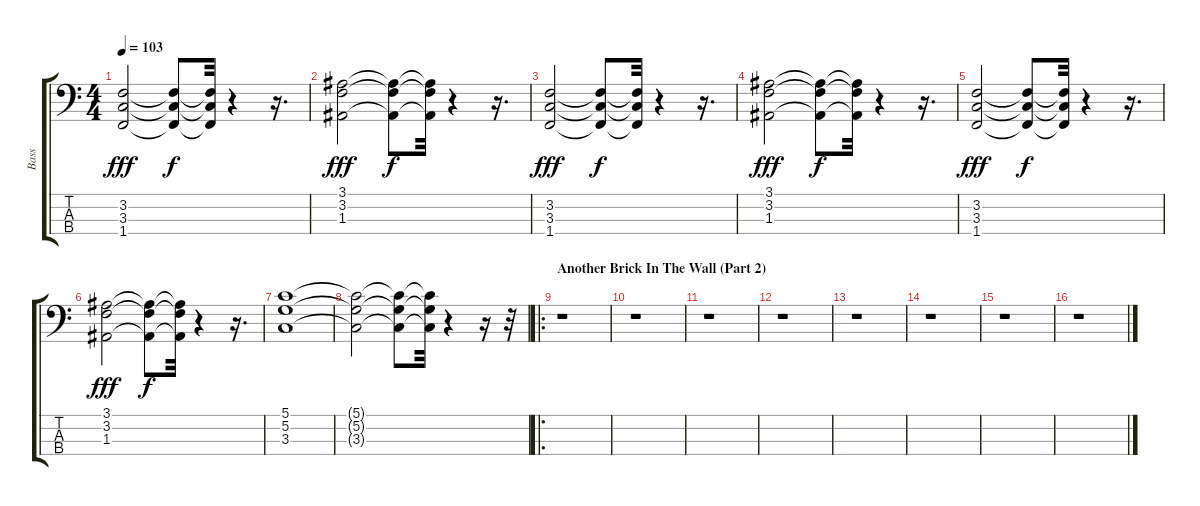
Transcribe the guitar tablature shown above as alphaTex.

\track ("Bass" "Bass") {instrument electricbassfinger}
\staff {score tabs}
\tuning (G2 D2 A1 E1) {hide}
\ts (4 4)
\tempo 103
\clef f4
\ks c
(3.2 3.3 1.4).2{dy fff} (3.2{t} 3.3{t} 1.4{t}).8{dy f} (3.2{t} 3.3{t} 1.4{t}).32 r.4 r.16{d} |
(3.1 3.2 1.3).2{dy fff} (3.1{t} 3.2{t} 1.3{t}).8{dy f} (3.1{t} 3.2{t} 1.3{t}).32 r.4 r.16{d} |
(3.2 3.3 1.4).2{dy fff} (3.2{t} 3.3{t} 1.4{t}).8{dy f} (3.2{t} 3.3{t} 1.4{t}).32 r.4 r.16{d} |
(3.1 3.2 1.3).2{dy fff} (3.1{t} 3.2{t} 1.3{t}).8{dy f} (3.1{t} 3.2{t} 1.3{t}).32 r.4 r.16{d} |
(3.2 3.3 1.4).2{dy fff} (3.2{t} 3.3{t} 1.4{t}).8{dy f} (3.2{t} 3.3{t} 1.4{t}).32 r.4 r.16{d} |
(3.1 3.2 1.3).2{dy fff} (3.1{t} 3.2{t} 1.3{t}).8{dy f} (3.1{t} 3.2{t} 1.3{t}).32 r.4 r.16{d} |
(5.1 5.2 3.3).1 |
(5.1{t} 5.2{t} 3.3{t}).2 (5.1{t} 5.2{t} 3.3{t}).8 (5.1{t} 5.2{t} 3.3{t}).32 r.4 r.16 r.32 |
\ro
\section ("" "Another Brick In The Wall (Part 2)")
r.1 |
r.1 |
r.1 |
r.1 |
r.1 |
r.1 |
r.1 |
r.1
